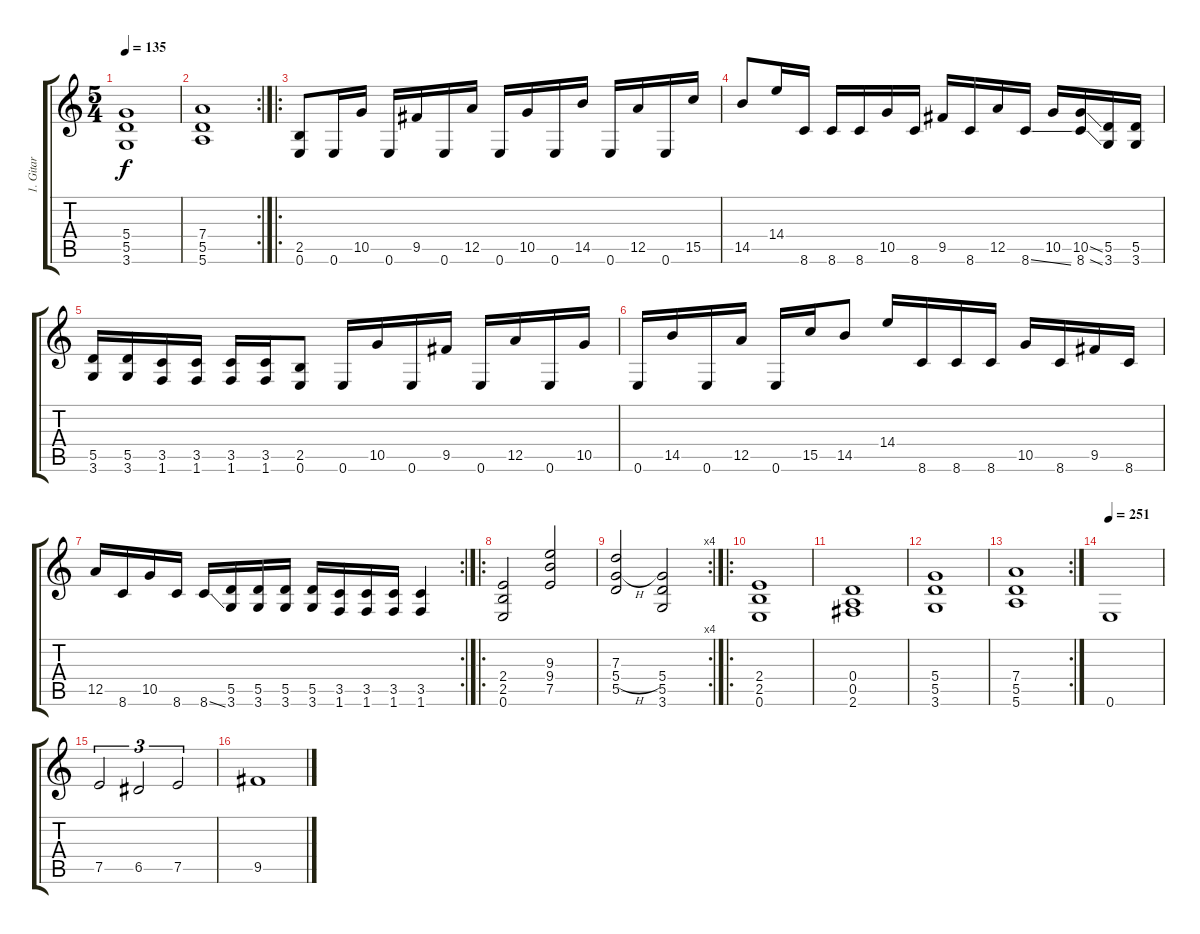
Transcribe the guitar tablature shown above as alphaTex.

\track ("1. Gitar" "1. Gitar") {instrument overdrivenguitar}
\staff {score tabs}
\tuning (E4 B3 G3 D3 A2 E2) {hide}
\ts (5 4)
\tempo 135
\clef g2
\ks c
(5.4 5.5 3.6).1{dy f} |
\rc 2
(7.4 5.5 5.6).1 |
\ro
(2.5 0.6).8{volume 13} 0.6.16 10.5.16 0.6.16 9.5.16 0.6.16 12.5.16 0.6.16 10.5.16 0.6.16 14.5.16 0.6.16 12.5.16 0.6.16 15.5.16 |
14.5.8 14.4.16 8.6.16 8.6.16 8.6.16 10.5.16 8.6.16 9.5.16 8.6.16 12.5.16 8.6{ss}.16 10.5.16 (10.5{ss} 8.6{ss}).16 (5.5 3.6).16 (5.5 3.6).16 |
(5.5 3.6).16 (5.5 3.6).16 (3.5 1.6).16 (3.5 1.6).16 (3.5 1.6).16 (3.5 1.6).16 (2.5 0.6).8 0.6.16 10.5.16 0.6.16 9.5.16 0.6.16 12.5.16 0.6.16 10.5.16 |
0.6.16 14.5.16 0.6.16 12.5.16 0.6.16 15.5.16 14.5.8 14.4.16 8.6.16 8.6.16 8.6.16 10.5.16 8.6.16 9.5.16 8.6.16 |
\rc 2
12.5.16 8.6.16 10.5.16 8.6.16 8.6{ss}.16 (5.5 3.6).16 (5.5 3.6).16 (5.5 3.6).16 (5.5 3.6).16 (3.5 1.6).16 (3.5 1.6).16 (3.5 1.6).16 (3.5 1.6).4 |
\ro
(2.4 2.5 0.6).2 (9.3 9.4 7.5).2 |
\rc 4
(7.3 5.4{h} 5.5).2 (5.4 5.5 3.6).2 |
\ro
(2.4 2.5 0.6).1{volume 16} |
(0.4 0.5 2.6).1 |
(5.4 5.5 3.6).1 |
\rc 2
(7.4 5.5 5.6).1 |
\tempo 251
0.6.1 |
7.5.2{tu (3 2)} 6.5.2{tu (3 2)} 7.5.2{tu (3 2)} |
9.5.1
